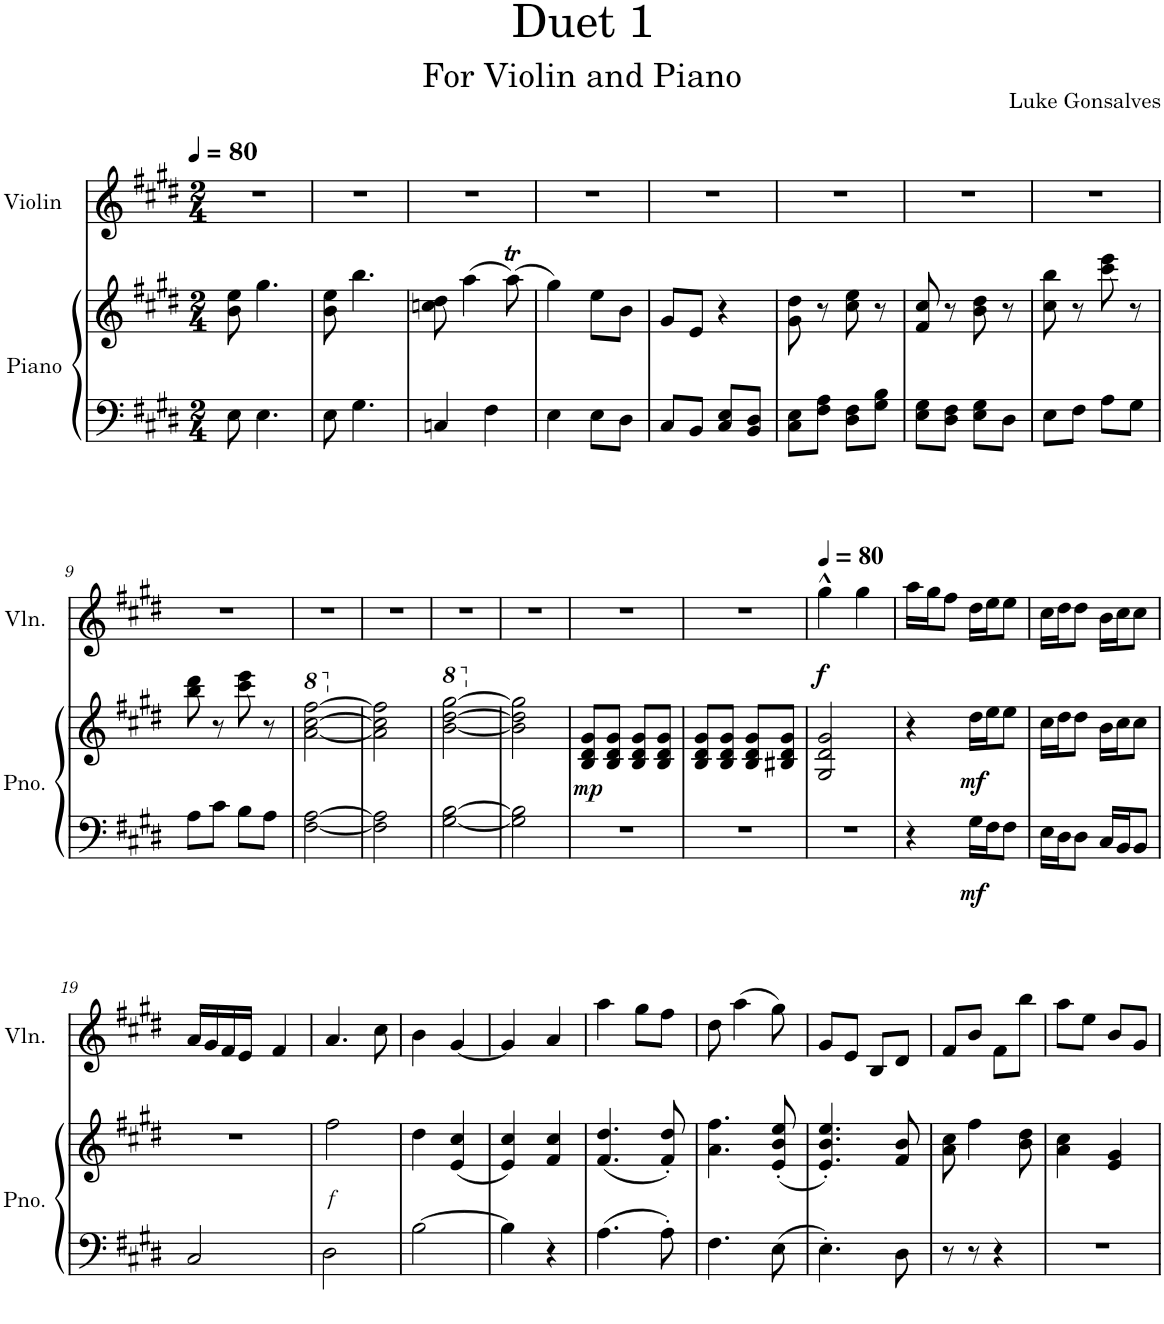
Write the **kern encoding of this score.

**kern	**kern	**dynam	**kern	**dynam
*part2	*part2	*part2	*part1	*part1
*staff3	*staff2	*staff2/3	*staff1	*staff1
*I"Piano	*	*	*I"Violin	*
*I'Pno.	*	*	*I'Vln.	*
*clefF4	*clefG2	*	*clefG2	*
*k[f#c#g#d#]	*k[f#c#g#d#]	*	*k[f#c#g#d#]	*
*M2/4	*M2/4	*	*M2/4	*
*MM80	*MM80	*	*MM80	*
=1	=1	=1	=1	=1
8E\	8b\ 8ee\	.	2r	.
4.E\	4.gg#\	.	.	.
=2	=2	=2	=2	=2
8E\	8b\ 8ee\	.	2r	.
4.G#\	4.bb\	.	.	.
=3	=3	=3	=3	=3
4Cn/	8ccn\ 8dd#\	.	2r	.
.	(4aa\	.	.	.
4F#\	.	.	.	.
.	(8aaT\)	.	.	.
=4	=4	=4	=4	=4
4E\	4gg#\)	.	2r	.
8E\L	8ee\L	.	.	.
8D#\J	8b\J	.	.	.
=5	=5	=5	=5	=5
8C#/L	8g#/L	.	2r	.
8BB/J	8e/J	.	.	.
8C#/ 8E/L	4r	.	.	.
8BB/ 8D#/J	.	.	.	.
=6	=6	=6	=6	=6
8C#\ 8E\L	8g#\ 8dd#\	.	2r	.
8F#\ 8A\J	8r	.	.	.
8D#\ 8F#\L	8cc#\ 8ee\	.	.	.
8G#\ 8B\J	8r	.	.	.
=7	=7	=7	=7	=7
8E\ 8G#\L	8f#/ 8cc#/	.	2r	.
8D#\ 8F#\J	8r	.	.	.
8E\ 8G#\L	8b\ 8dd#\	.	.	.
8D#\J	8r	.	.	.
=8	=8	=8	=8	=8
8E\L	8cc#\ 8bb\	.	2r	.
8F#\J	8r	.	.	.
8A\L	8ccc#\ 8eee\	.	.	.
8G#\J	8r	.	.	.
!!LO:LB:g=z
=9	=9	=9	=9	=9
8A\L	8bb\ 8ddd#\	.	2r	.
8c#\J	8r	.	.	.
8B\L	8ccc#\ 8eee\	.	.	.
8A\J	8r	.	.	.
=10	=10	=10	=10	=10
*	*8va	*	*	*
[2F#\ [2A\	[2aa\ [2ccc#\ [2fff#\	.	2r	.
=11	=11	=11	=11	=11
*	*X8va	*	*	*
2F#\] 2A\]	2a\] 2cc#\] 2ff#\]	.	2r	.
=12	=12	=12	=12	=12
*	*8va	*	*	*
[2G#\ [2B\	[2bb\ [2ddd#\ [2ggg#\	.	2r	.
=13	=13	=13	=13	=13
*	*X8va	*	*	*
2G#\] 2B\]	2b\] 2dd#\] 2gg#\]	.	2r	.
=14	=14	=14	=14	=14
!	!	!LO:DY:b	!	!
2r	8B/ 8d#/ 8g#/L	mp	2r	.
.	8B/ 8d#/ 8g#/J	.	.	.
.	8B/ 8d#/ 8g#/L	.	.	.
.	8B/ 8d#/ 8g#/J	.	.	.
=15	=15	=15	=15	=15
2r	8B/ 8d#/ 8g#/L	.	2r	.
.	8B/ 8d#/ 8g#/J	.	.	.
.	8B/ 8d#/ 8g#/L	.	.	.
.	8B#X/ 8d#/ 8g#/J	.	.	.
=16	=16	=16	=16	=16
*	*	*	*MM80	*
!	!	!	!	!LO:DY:b
2r	2G#/ 2d#/ 2g#/	.	4gg#^^\	f
.	.	.	4gg#\	.
=17	=17	=17	=17	=17
4r	4r	.	16aa\LL	.
.	.	.	16gg#\J	.
.	.	.	8ff#\J	.
!	!	!LO:DY:b=2	!	!
!	!	!LO:DY:n=1:b	!	!
16G#\LL	16dd#\LL	mf mf	16dd#\LL	.
16F#\J	16ee\J	.	16ee\J	.
8F#\J	8ee\J	.	8ee\J	.
=18	=18	=18	=18	=18
16E\LL	16cc#\LL	.	16cc#\LL	.
16D#\J	16dd#\J	.	16dd#\J	.
8D#\J	8dd#\J	.	8dd#\J	.
16C#/LL	16b\LL	.	16b\LL	.
16BB/J	16cc#\J	.	16cc#\J	.
8BB/J	8cc#\J	.	8cc#\J	.
!!LO:LB:g=z
=19	=19	=19	=19	=19
2C#/	2r	.	16a/LL	.
.	.	.	16g#/	.
.	.	.	16f#/	.
.	.	.	16e/JJ	.
.	.	.	4f#/	.
=20	=20	=20	=20	=20
!	!	!LO:DY:b	!	!
2A\	2ff#\	other-dynamics	4.a/	.
.	.	.	8cc#\	.
=21	=21	=21	=21	=21
[2B\	4dd#\	.	4b\	.
.	(4e/ 4cc#/	.	[4g#/	.
=22	=22	=22	=22	=22
4B\]	4e/ 4cc#/)	.	4g#/]	.
4r	4f#/ 4cc#/	.	4a/	.
=23	=23	=23	=23	=23
4.A\	(4.f#/ 4.dd#/	.	4aa\	.
.	.	.	8gg#\L	.
8A'\	8f#/' 8dd#/')	.	8ff#\J	.
=24	=24	=24	=24	=24
4.F#\	4.a\ 4.ff#\	.	8dd#\	.
.	.	.	(4aa\	.
8E\	(8e/' 8b/' 8ee/'	.	8gg#\)	.
=25	=25	=25	=25	=25
4.E'\	4.e/' 4.b/' 4.ee/')	.	8g#/L	.
.	.	.	8e/J	.
.	.	.	8B/L	.
8D#\	8f#/ 8b/	.	8d#/J	.
=26	=26	=26	=26	=26
8r	8a\ 8cc#\	.	8f#/L	.
8r	4ff#\	.	8b/J	.
4r	.	.	8f#\L	.
.	8b\ 8dd#\	.	8bb\J	.
=27	=27	=27	=27	=27
2r	4a\ 4cc#\	.	8aa\L	.
.	.	.	8ee\J	.
.	4e/ 4g#/	.	8b/L	.
.	.	.	8g#/J	.
=	=	=	=	=
*-	*-	*-	*-	*-
